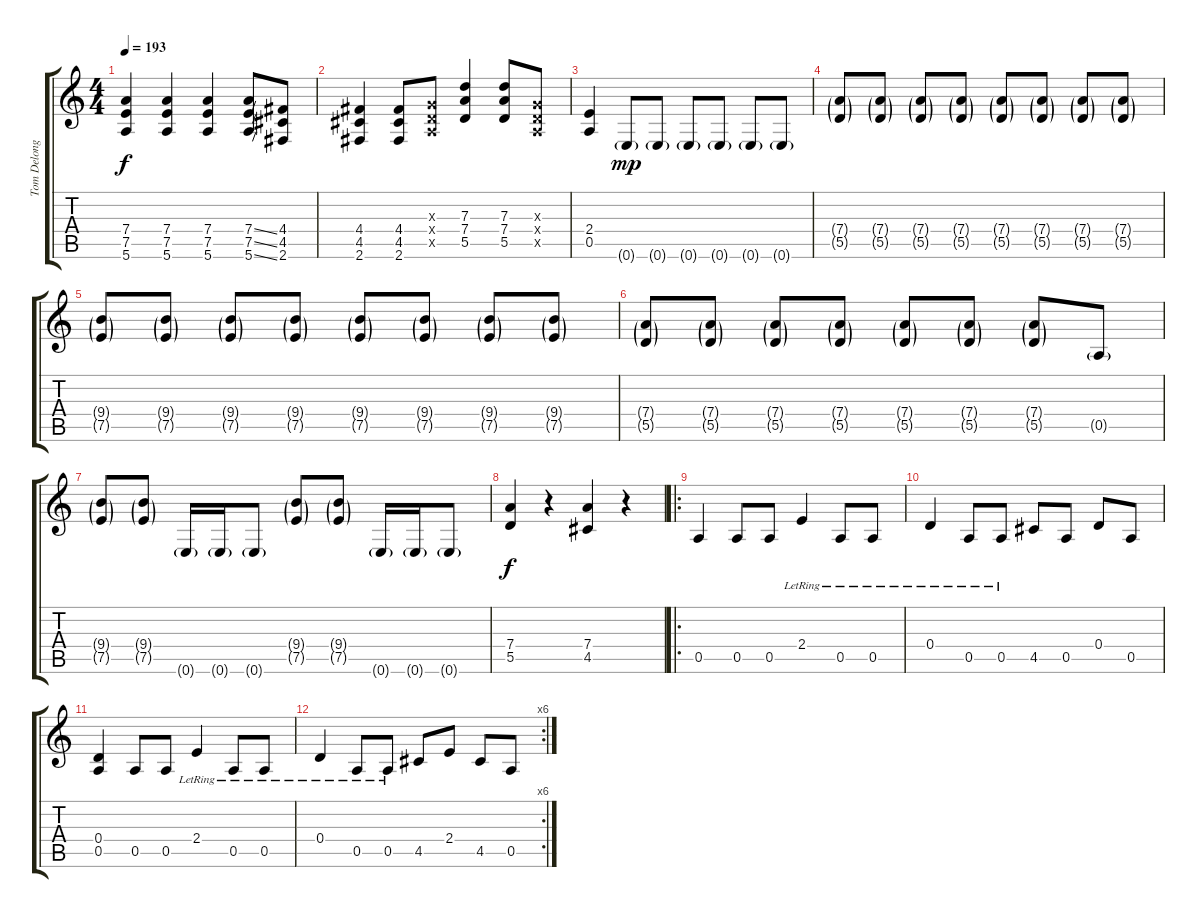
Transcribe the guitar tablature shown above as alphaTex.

\track ("Tom Delong (Distortion 1)" "Tom Delong") {instrument distortionguitar}
\staff {score tabs}
\tuning (E4 B3 G3 D3 A2 E2) {hide}
\ts (4 4)
\tempo 193
\clef g2
\ks c
(7.4 7.5 5.6).4{dy f} (7.4 7.5 5.6).4 (7.4 7.5 5.6).4 (7.4{ss} 7.5{ss} 5.6{ss}).8 (4.4 4.5 2.6).8 |
(4.4 4.5 2.6).4 (4.4 4.5 2.6).8 (0.3{x} 0.4{x} 0.5{x}).8 (7.3 7.4 5.5).4 (7.3 7.4 5.5).8 (0.3{x} 0.4{x} 0.5{x}).8 |
(2.4 0.5).4 0.6{g}.8{dy mp} 0.6{g}.8 0.6{g}.8 0.6{g}.8 0.6{g}.8 0.6{g}.8 |
(7.4{g} 5.5{g}).8 (7.4{g} 5.5{g}).8 (7.4{g} 5.5{g}).8 (7.4{g} 5.5{g}).8 (7.4{g} 5.5{g}).8 (7.4{g} 5.5{g}).8 (7.4{g} 5.5{g}).8 (7.4{g} 5.5{g}).8 |
(9.4{g} 7.5{g}).8 (9.4{g} 7.5{g}).8 (9.4{g} 7.5{g}).8 (9.4{g} 7.5{g}).8 (9.4{g} 7.5{g}).8 (9.4{g} 7.5{g}).8 (9.4{g} 7.5{g}).8 (9.4{g} 7.5{g}).8 |
(7.4{g} 5.5{g}).8 (7.4{g} 5.5{g}).8 (7.4{g} 5.5{g}).8 (7.4{g} 5.5{g}).8 (7.4{g} 5.5{g}).8 (7.4{g} 5.5{g}).8 (7.4{g} 5.5{g}).8 0.5{g}.8 |
(9.4{g} 7.5{g}).8 (9.4{g} 7.5{g}).8 0.6{g}.16 0.6{g}.16 0.6{g}.8 (9.4{g} 7.5{g}).8 (9.4{g} 7.5{g}).8 0.6{g}.16 0.6{g}.16 0.6{g}.8 |
(7.4 5.5).4{dy f} r.4 (7.4 4.5).4 r.4 |
\ro
0.5.4 0.5.8 0.5.8 2.4{lr}.4 0.5{lr}.8 0.5{lr}.8 |
0.4{lr}.4 0.5{lr}.8 0.5{lr}.8 4.5.8 0.5.8 0.4.8 0.5.8 |
(0.4 0.5).4 0.5.8 0.5.8 2.4{lr}.4 0.5{lr}.8 0.5{lr}.8 |
\rc 6
0.4{lr}.4 0.5{lr}.8 0.5{lr}.8 4.5.8 2.4.8 4.5.8 0.5.8
